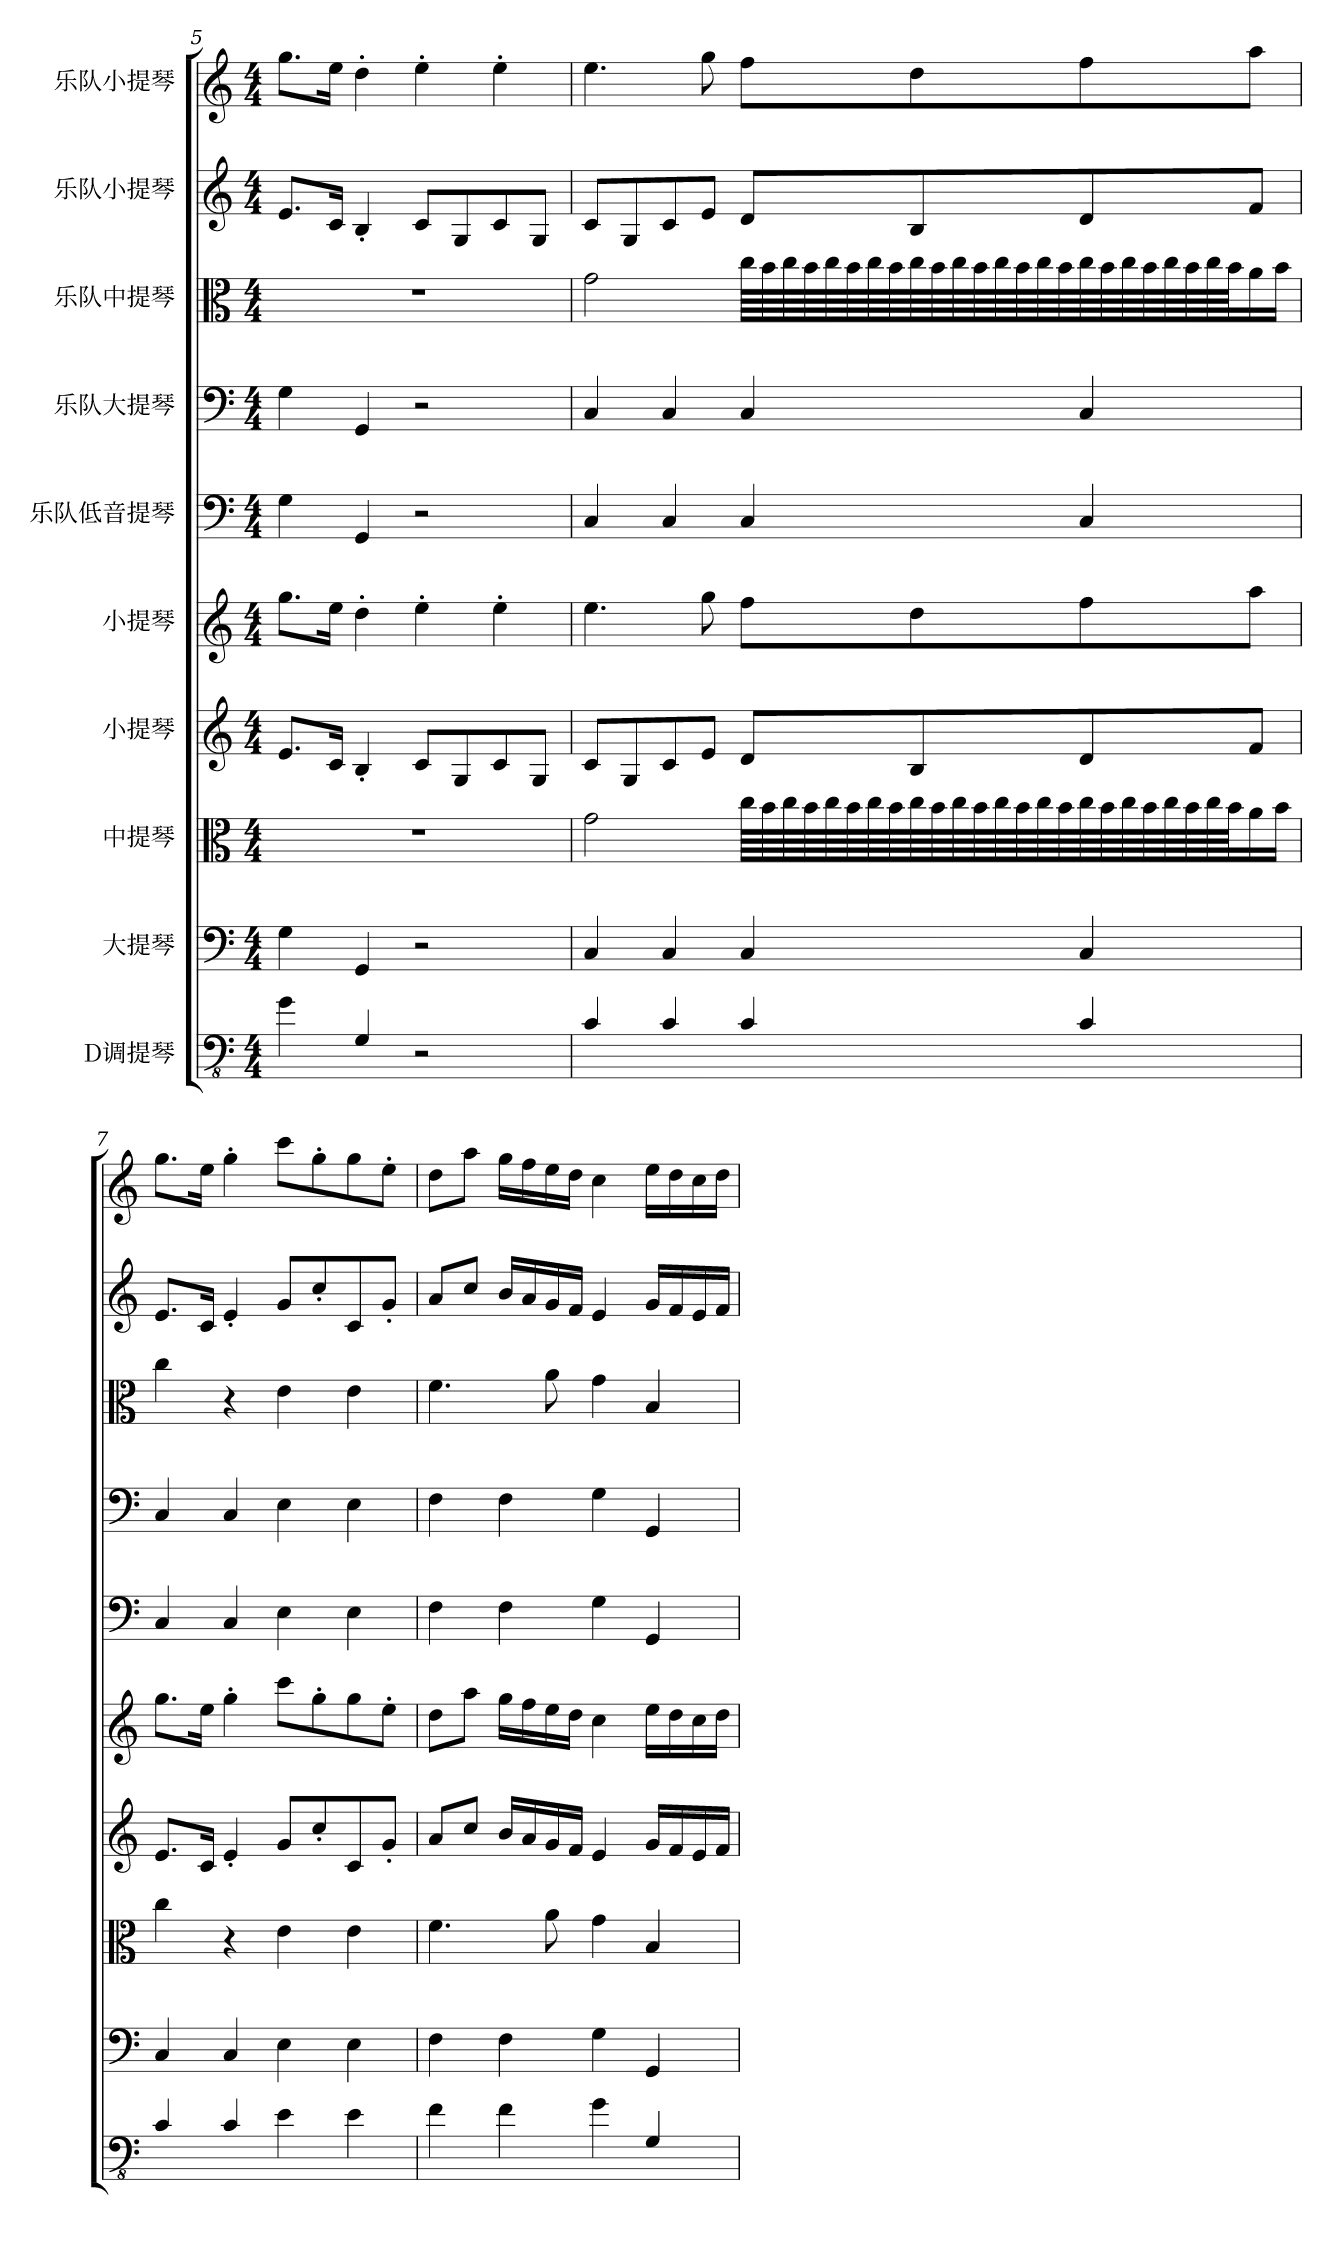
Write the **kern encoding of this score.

**kern	**kern	**kern	**kern	**kern	**kern	**kern	**kern	**kern	**kern
*part10	*part9	*part8	*part7	*part6	*part5	*part4	*part3	*part2	*part1
*staff10	*staff9	*staff8	*staff7	*staff6	*staff5	*staff4	*staff3	*staff2	*staff1
*I"D调提琴	*I"大提琴	*I"中提琴	*I"小提琴	*I"小提琴	*I"乐队低音提琴	*I"乐队大提琴	*I"乐队中提琴	*I"乐队小提琴	*I"乐队小提琴
!!LO:PB:g=z
*clefFv4	*clefF4	*clefC3	*clefG2	*clefG2	*clefF4	*clefF4	*clefC3	*clefG2	*clefG2
*ITrd7c12	*	*	*	*	*ITrd7c12	*	*	*	*
*k[]	*k[]	*k[]	*k[]	*k[]	*k[]	*k[]	*k[]	*k[]	*k[]
*M4/4	*M4/4	*M4/4	*M4/4	*M4/4	*M4/4	*M4/4	*M4/4	*M4/4	*M4/4
*MM66	*MM66	*MM66	*MM66	*MM66	*MM66	*MM66	*MM66	*MM66	*MM66
=5	=5	=5	=5	=5	=5	=5	=5	=5	=5
4GG\	4G\	1r	8.e/L	8.gg\L	4GG\	4G\	1r	8.e/L	8.gg\L
.	.	.	16c/Jk	16ee\Jk	.	.	.	16c/Jk	16ee\Jk
*	*	*	*	*	*	*	*	*	*MM65
4GGG/	4GG/	.	4B'/	4dd'\	4GGG/	4GG/	.	4B'/	4dd'\
*	*	*	*	*	*	*	*	*	*MM64
2r	2r	.	8c/L	4ee'\	2r	2r	.	8c/L	4ee'\
.	.	.	8G/	.	.	.	.	8G/	.
*	*	*	*	*	*	*	*	*	*MM63
.	.	.	8c/	4ee'\	.	.	.	8c/	4ee'\
.	.	.	8G/J	.	.	.	.	8G/J	.
!!LO:PB:g=z
=6	=6	=6	=6	=6	=6	=6	=6	=6	=6
*	*	*	*	*	*	*	*	*	*MM67
4CC/	4C/	2g\	8c/L	4.ee\	4CC/	4C/	2g\	8c/L	4.ee\
.	.	.	8G/	.	.	.	.	8G/	.
4CC/	4C/	.	8c/	.	4CC/	4C/	.	8c/	.
.	.	.	8e/J	8gg\	.	.	.	8e/J	8gg\
4CC/	4C/	64cc\LLLL	8d/L	8ff\L	4CC/	4C/	64cc\LLLL	8d/L	8ff\L
.	.	64b\	.	.	.	.	64b\	.	.
.	.	64cc\	.	.	.	.	64cc\	.	.
.	.	64b\	.	.	.	.	64b\	.	.
.	.	64cc\	.	.	.	.	64cc\	.	.
.	.	64b\	.	.	.	.	64b\	.	.
.	.	64cc\	.	.	.	.	64cc\	.	.
.	.	64b\	.	.	.	.	64b\	.	.
.	.	64cc\	8B/	8dd\	.	.	64cc\	8B/	8dd\
.	.	64b\	.	.	.	.	64b\	.	.
.	.	64cc\	.	.	.	.	64cc\	.	.
.	.	64b\	.	.	.	.	64b\	.	.
.	.	64cc\	.	.	.	.	64cc\	.	.
.	.	64b\	.	.	.	.	64b\	.	.
.	.	64cc\	.	.	.	.	64cc\	.	.
.	.	64b\	.	.	.	.	64b\	.	.
4CC/	4C/	64cc\	8d/	8ff\	4CC/	4C/	64cc\	8d/	8ff\
.	.	64b\	.	.	.	.	64b\	.	.
.	.	64cc\	.	.	.	.	64cc\	.	.
.	.	64b\	.	.	.	.	64b\	.	.
.	.	64cc\	.	.	.	.	64cc\	.	.
.	.	64b\	.	.	.	.	64b\	.	.
.	.	64cc\	.	.	.	.	64cc\	.	.
.	.	64b\JJ	.	.	.	.	64b\JJ	.	.
.	.	16a\	8f/J	8aa\J	.	.	16a\	8f/J	8aa\J
.	.	16b\JJ	.	.	.	.	16b\JJ	.	.
!!LO:PB:g=z
=7	=7	=7	=7	=7	=7	=7	=7	=7	=7
4CC/	4C/	4cc\	8.e/L	8.gg\L	4CC/	4C/	4cc\	8.e/L	8.gg\L
.	.	.	16c/Jk	16ee\Jk	.	.	.	16c/Jk	16ee\Jk
4CC/	4C/	4r	4e'/	4gg'\	4CC/	4C/	4r	4e'/	4gg'\
4EE\	4E\	4e\	8g/L	8ccc\L	4EE\	4E\	4e\	8g/L	8ccc\L
.	.	.	8cc'/	8gg'\	.	.	.	8cc'/	8gg'\
4EE\	4E\	4e\	8c/	8gg\	4EE\	4E\	4e\	8c/	8gg\
.	.	.	8g'/J	8ee'\J	.	.	.	8g'/J	8ee'\J
=8	=8	=8	=8	=8	=8	=8	=8	=8	=8
4FF\	4F\	4.f\	8a/L	8dd\L	4FF\	4F\	4.f\	8a/L	8dd\L
.	.	.	8cc/J	8aa\J	.	.	.	8cc/J	8aa\J
4FF\	4F\	.	16b/LL	16gg\LL	4FF\	4F\	.	16b/LL	16gg\LL
.	.	.	16a/	16ff\	.	.	.	16a/	16ff\
.	.	8a\	16g/	16ee\	.	.	8a\	16g/	16ee\
.	.	.	16f/JJ	16dd\JJ	.	.	.	16f/JJ	16dd\JJ
4GG\	4G\	4g\	4e/	4cc\	4GG\	4G\	4g\	4e/	4cc\
4GGG/	4GG/	4B/	16g/LL	16ee\LL	4GGG/	4GG/	4B/	16g/LL	16ee\LL
.	.	.	16f/	16dd\	.	.	.	16f/	16dd\
.	.	.	16e/	16cc\	.	.	.	16e/	16cc\
.	.	.	16f/JJ	16dd\JJ	.	.	.	16f/JJ	16dd\JJ
=	=	=	=	=	=	=	=	=	=
*-	*-	*-	*-	*-	*-	*-	*-	*-	*-
